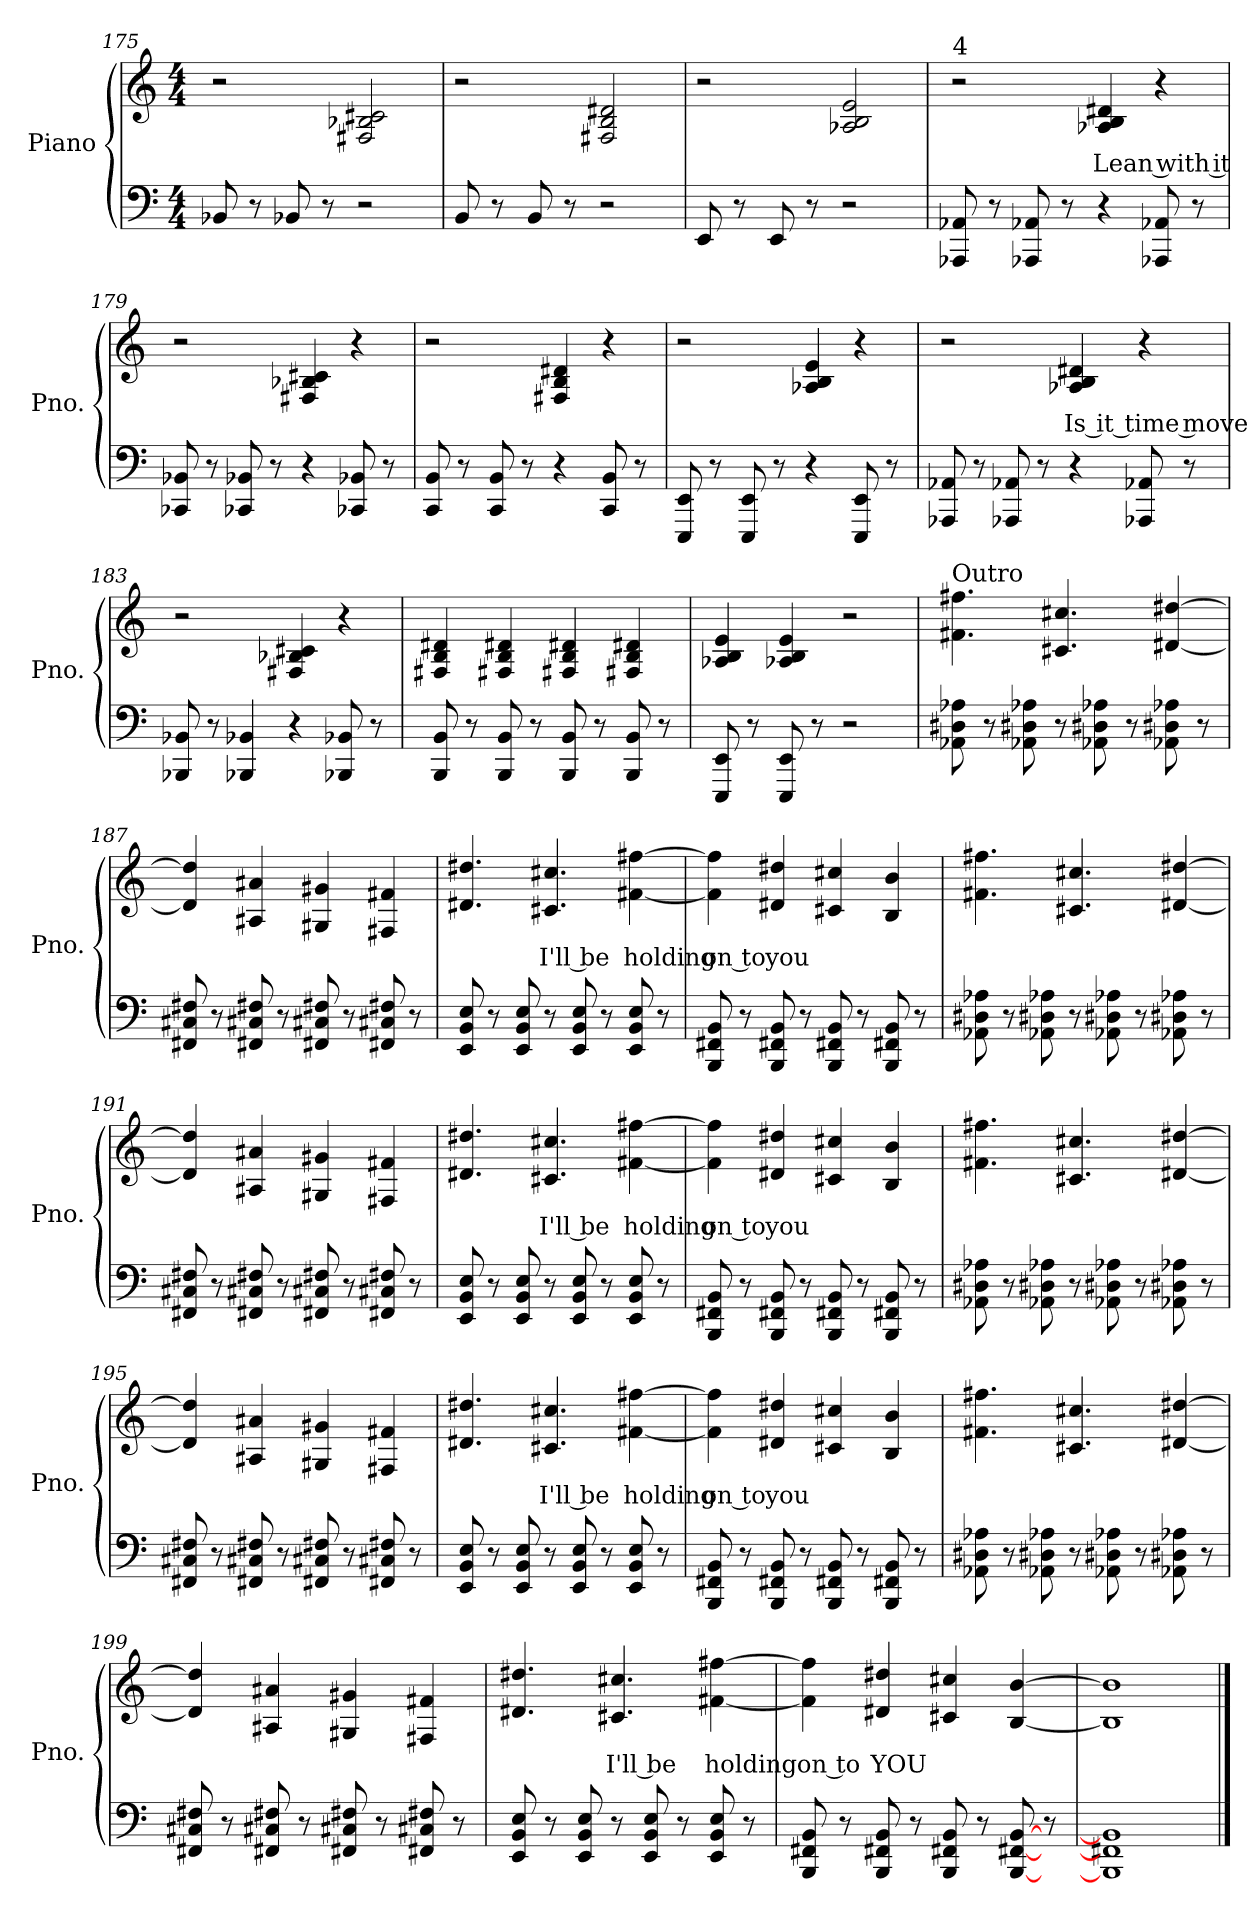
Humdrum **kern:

**kern	**kern	**text
*part1	*part1	*part1
*staff2	*staff1	*staff1
*I"Piano	*	*
*I'Pno.	*	*
!!LO:LB:g=z
*clefF4	*clefG2	*
*k[]	*k[]	*
*M4/4	*M4/4	*
=175	=175	=175
8BB-X/	2r	.
8r	.	.
8BB-X/	.	.
8r	.	.
2r	2F#X/ 2B-X/ 2c#X/	.
=176	=176	=176
8BB/	2r	.
8r	.	.
8BB/	.	.
8r	.	.
2r	2F#X/ 2B/ 2d#X/	.
=177	=177	=177
8EE/	2r	.
8r	.	.
8EE/	.	.
8r	.	.
2r	2A-X/ 2B/ 2e/	.
=178	=178	=178
!	!LO:TX:a:t=4	!
8AAA-X/ 8AA-X/	2r	.
8r	.	.
8AAA-X/ 8AA-X/	.	.
8r	.	.
4r	4A-X/ 4B/ 4d#X/	Lean with it
8AAA-X/ 8AA-X/	4r	.
8r	.	.
!!LO:LB:g=z
=179	=179	=179
8CC-X/ 8BB-X/	2r	.
8r	.	.
8CC-X/ 8BB-X/	.	.
8r	.	.
4r	4F#X/ 4B-X/ 4c#X/	.
8CC-X/ 8BB-X/	4r	.
8r	.	.
=180	=180	=180
8CC/ 8BB/	2r	.
8r	.	.
8CC/ 8BB/	.	.
8r	.	.
4r	4F#X/ 4B/ 4d#X/	.
8CC/ 8BB/	4r	.
8r	.	.
=181	=181	=181
8EEE/ 8EE/	2r	.
8r	.	.
8EEE/ 8EE/	.	.
8r	.	.
4r	4A-X/ 4B/ 4e/	.
8EEE/ 8EE/	4r	.
8r	.	.
!!LO:LB:g=z
=182	=182	=182
8AAA-X/ 8AA-X/	2r	.
8r	.	.
8AAA-X/ 8AA-X/	.	.
8r	.	.
4r	4A-X/ 4B/ 4d#X/	Is it time move
8AAA-X/ 8AA-X/	4r	.
8r	.	.
=183	=183	=183
8BBB-X/ 8BB-X/	2r	.
8r	.	.
4BBB-X/ 4BB-X/	.	.
4r	4F#X/ 4B-X/ 4c#X/	.
8BBB-X/ 8BB-X/	4r	.
8r	.	.
=184	=184	=184
8BBB/ 8BB/	4F#X/ 4B/ 4d#X/	.
8r	.	.
8BBB/ 8BB/	4F#X/ 4B/ 4d#X/	.
8r	.	.
8BBB/ 8BB/	4F#X/ 4B/ 4d#X/	.
8r	.	.
8BBB/ 8BB/	4F#X/ 4B/ 4d#X/	.
8r	.	.
!!LO:LB:g=z
=185	=185	=185
8EEE/ 8EE/	4A-X/ 4B/ 4e/	.
8r	.	.
8EEE/ 8EE/	4A-X/ 4B/ 4e/	.
8r	.	.
2r	2r	.
=186	=186	=186
!	!LO:TX:a:t=Outro	!
8AA-X\ 8D#X\ 8A-X\	4.f#X\ 4.ff#X\	.
8r	.	.
8AA-X\ 8D#X\ 8A-X\	.	.
8r	4.c#X/ 4.cc#X/	.
8AA-X\ 8D#X\ 8A-X\	.	.
8r	.	.
8AA-X\ 8D#X\ 8A-X\	[4d#X/ [4dd#X/	.
8r	.	.
=187	=187	=187
8FF#X/ 8C#X/ 8F#X/	4d#/] 4dd#/]	.
8r	.	.
8FF#X/ 8C#X/ 8F#X/	4A#X/ 4a#X/	.
8r	.	.
8FF#X/ 8C#X/ 8F#X/	4G#X/ 4g#X/	.
8r	.	.
8FF#X/ 8C#X/ 8F#X/	4F#X/ 4f#X/	.
8r	.	.
!!LO:LB:g=z
=188	=188	=188
8EE/ 8BB/ 8E/	4.d#X/ 4.dd#X/	.
8r	.	.
8EE/ 8BB/ 8E/	.	.
8r	4.c#X/ 4.cc#X/	I'll be
8EE/ 8BB/ 8E/	.	.
8r	.	.
8EE/ 8BB/ 8E/	[4f#X\ [4ff#X\	holding
8r	.	.
=189	=189	=189
8BBB/ 8FF#X/ 8BB/	4f#\] 4ff#\]	on to
8r	.	.
8BBB/ 8FF#X/ 8BB/	4d#X/ 4dd#X/	you
8r	.	.
8BBB/ 8FF#X/ 8BB/	4c#X/ 4cc#X/	.
8r	.	.
8BBB/ 8FF#X/ 8BB/	4B/ 4b/	.
8r	.	.
=190	=190	=190
8AA-X\ 8D#X\ 8A-X\	4.f#X\ 4.ff#X\	.
8r	.	.
8AA-X\ 8D#X\ 8A-X\	.	.
8r	4.c#X/ 4.cc#X/	.
8AA-X\ 8D#X\ 8A-X\	.	.
8r	.	.
8AA-X\ 8D#X\ 8A-X\	[4d#X/ [4dd#X/	.
8r	.	.
!!LO:PB:g=z
=191	=191	=191
8FF#X/ 8C#X/ 8F#X/	4d#/] 4dd#/]	.
8r	.	.
8FF#X/ 8C#X/ 8F#X/	4A#X/ 4a#X/	.
8r	.	.
8FF#X/ 8C#X/ 8F#X/	4G#X/ 4g#X/	.
8r	.	.
8FF#X/ 8C#X/ 8F#X/	4F#X/ 4f#X/	.
8r	.	.
=192	=192	=192
8EE/ 8BB/ 8E/	4.d#X/ 4.dd#X/	.
8r	.	.
8EE/ 8BB/ 8E/	.	.
8r	4.c#X/ 4.cc#X/	I'll be
8EE/ 8BB/ 8E/	.	.
8r	.	.
8EE/ 8BB/ 8E/	[4f#X\ [4ff#X\	holding
8r	.	.
=193	=193	=193
8BBB/ 8FF#X/ 8BB/	4f#\] 4ff#\]	on to
8r	.	.
8BBB/ 8FF#X/ 8BB/	4d#X/ 4dd#X/	you
8r	.	.
8BBB/ 8FF#X/ 8BB/	4c#X/ 4cc#X/	.
8r	.	.
8BBB/ 8FF#X/ 8BB/	4B/ 4b/	.
8r	.	.
!!LO:LB:g=z
=194	=194	=194
8AA-X\ 8D#X\ 8A-X\	4.f#X\ 4.ff#X\	.
8r	.	.
8AA-X\ 8D#X\ 8A-X\	.	.
8r	4.c#X/ 4.cc#X/	.
8AA-X\ 8D#X\ 8A-X\	.	.
8r	.	.
8AA-X\ 8D#X\ 8A-X\	[4d#X/ [4dd#X/	.
8r	.	.
=195	=195	=195
8FF#X/ 8C#X/ 8F#X/	4d#/] 4dd#/]	.
8r	.	.
8FF#X/ 8C#X/ 8F#X/	4A#X/ 4a#X/	.
8r	.	.
8FF#X/ 8C#X/ 8F#X/	4G#X/ 4g#X/	.
8r	.	.
8FF#X/ 8C#X/ 8F#X/	4F#X/ 4f#X/	.
8r	.	.
=196	=196	=196
8EE/ 8BB/ 8E/	4.d#X/ 4.dd#X/	.
8r	.	.
8EE/ 8BB/ 8E/	.	.
8r	4.c#X/ 4.cc#X/	I'll be
8EE/ 8BB/ 8E/	.	.
8r	.	.
8EE/ 8BB/ 8E/	[4f#X\ [4ff#X\	holding
8r	.	.
!!LO:LB:g=z
=197	=197	=197
8BBB/ 8FF#X/ 8BB/	4f#\] 4ff#\]	on to
8r	.	.
8BBB/ 8FF#X/ 8BB/	4d#X/ 4dd#X/	you
8r	.	.
8BBB/ 8FF#X/ 8BB/	4c#X/ 4cc#X/	.
8r	.	.
8BBB/ 8FF#X/ 8BB/	4B/ 4b/	.
8r	.	.
=198	=198	=198
8AA-X\ 8D#X\ 8A-X\	4.f#X\ 4.ff#X\	.
8r	.	.
8AA-X\ 8D#X\ 8A-X\	.	.
8r	4.c#X/ 4.cc#X/	.
8AA-X\ 8D#X\ 8A-X\	.	.
8r	.	.
8AA-X\ 8D#X\ 8A-X\	[4d#X/ [4dd#X/	.
8r	.	.
=199	=199	=199
8FF#X/ 8C#X/ 8F#X/	4d#/] 4dd#/]	.
8r	.	.
8FF#X/ 8C#X/ 8F#X/	4A#X/ 4a#X/	.
8r	.	.
8FF#X/ 8C#X/ 8F#X/	4G#X/ 4g#X/	.
8r	.	.
8FF#X/ 8C#X/ 8F#X/	4F#X/ 4f#X/	.
8r	.	.
!!LO:LB:g=z
=200	=200	=200
8EE/ 8BB/ 8E/	4.d#X/ 4.dd#X/	.
8r	.	.
8EE/ 8BB/ 8E/	.	.
8r	4.c#X/ 4.cc#X/	I'll be
8EE/ 8BB/ 8E/	.	.
8r	.	.
8EE/ 8BB/ 8E/	[4f#X\ [4ff#X\	holding
8r	.	.
=201	=201	=201
8BBB/ 8FF#X/ 8BB/	4f#\] 4ff#\]	on to
8r	.	.
8BBB/ 8FF#X/ 8BB/	4d#X/ 4dd#X/	YOU
8r	.	.
8BBB/ 8FF#X/ 8BB/	4c#X/ 4cc#X/	.
8r	.	.
[8BBB/ [8FF#X/ [8BB/	[4B/ [4b/	.
8r	.	.
=202	=202	=202
1BBB] 1FF#X] 1BB]	1B] 1b]	.
==	==	==
*-	*-	*-
